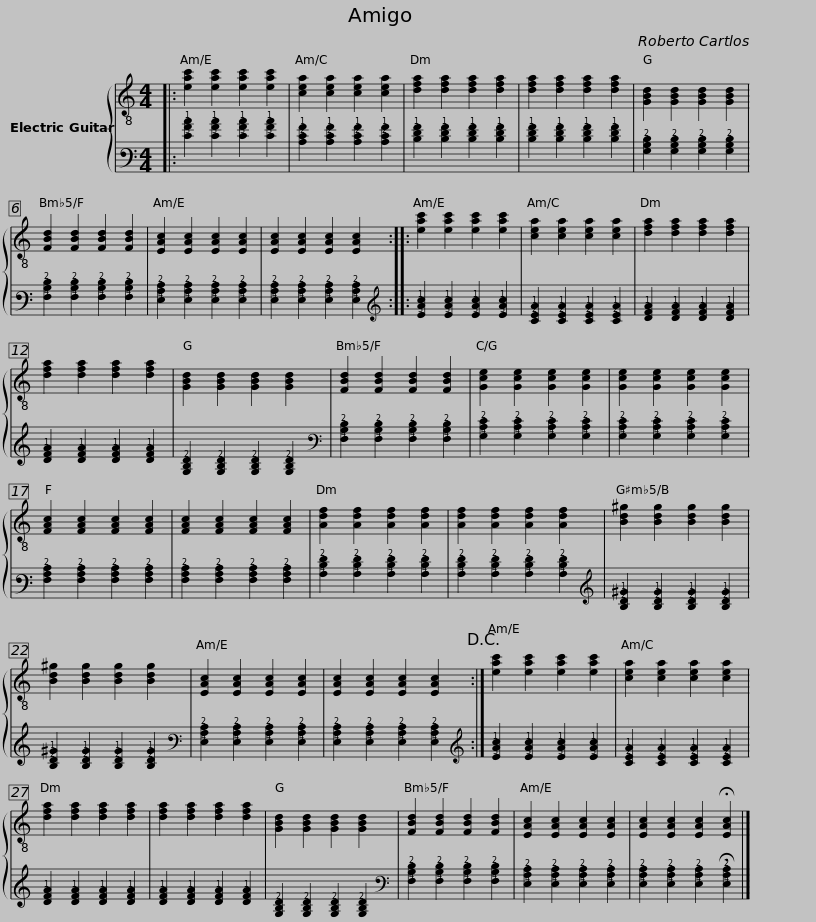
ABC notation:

X:1
%%score { 1 | 2 }
L:1/8
M:4/4
I:linebreak $
K:C
V:1 treble-8
V:2 tab stafflines=6 strings="E2,A2,D3,G3,B3,E4 nostems "
V:1
|: [eac']2 [eac']2 [eac']2 [eac']2 | [cea]2 [cea]2 [cea]2 [cea]2 | [dfa]2 [dfa]2 [dfa]2 [dfa]2 | [dfa]2 [dfa]2 [dfa]2 [dfa]2 | [GBd]2 [GBd]2 [GBd]2 [GBd]2 | %5
 [FBd]2 [FBd]2 [FBd]2 [FBd]2 | [EAc]2 [EAc]2 [EAc]2 [EAc]2 | [EAc]2 [EAc]2 [EAc]2 [EAc]2 ::$ [eac']2 [eac']2 [eac']2 [eac']2 | [cea]2 [cea]2 [cea]2 [cea]2 | %10
 [dfa]2 [dfa]2 [dfa]2 [dfa]2 | [dfa]2 [dfa]2 [dfa]2 [dfa]2 | [GBd]2 [GBd]2 [GBd]2 [GBd]2 | [FBd]2 [FBd]2 [FBd]2 [FBd]2 | [Gce]2 [Gce]2 [Gce]2 [Gce]2 | %15
 [Gce]2 [Gce]2 [Gce]2 [Gce]2 |$ [FAc]2 [FAc]2 [FAc]2 [FAc]2 | [FAc]2 [FAc]2 [FAc]2 [FAc]2 | [Adf]2 [Adf]2 [Adf]2 [Adf]2 | [Adf]2 [Adf]2 [Adf]2 [Adf]2 | %20
 [Bd^g]2 [Bdg]2 [Bdg]2 [Bdg]2 | [Bd^g]2 [Bdg]2 [Bdg]2 [Bdg]2 | [EAc]2 [EAc]2 [EAc]2 [EAc]2 | [EAc]2 [EAc]2 [EAc]2 [EAc]2!D.C.! :| [eac']2 [eac']2 [eac']2 [eac']2 |$ %25
 [cea]2 [cea]2 [cea]2 [cea]2 | [dfa]2 [dfa]2 [dfa]2 [dfa]2 | [dfa]2 [dfa]2 [dfa]2 [dfa]2 | [GBd]2 [GBd]2 [GBd]2 [GBd]2 | [FBd]2 [FBd]2 [FBd]2 [FBd]2 | %30
 [EAc]2 [EAc]2 [EAc]2 [EAc]2 | [EAc]2 [EAc]2 [EAc]2 !fermata![EAc]2 |] %32
V:2
|: [!3!E!2!A!1!c]2 [!3!E!2!A!1!c]2 [!3!E!2!A!1!c]2 [!3!E!2!A!1!c]2 | [!3!C!2!E!1!A]2 [!3!C!2!E!1!A]2 [!3!C!2!E!1!A]2 [!3!C!2!E!1!A]2 | [!3!D!2!F!1!A]2 [!3!D!2!F!1!A]2 [!3!D!2!F!1!A]2 [!3!D!2!F!1!A]2 | [!3!D!2!F!1!A]2 [!3!D!2!F!1!A]2 [!3!D!2!F!1!A]2 [!3!D!2!F!1!A]2 | [!4!G,!3!B,!2!D]2 [!4!G,!3!B,!2!D]2 [!4!G,!3!B,!2!D]2 [!4!G,!3!B,!2!D]2 | %5
 [!4!F,!3!B,!2!D]2 [!4!F,!3!B,!2!D]2 [!4!F,!3!B,!2!D]2 [!4!F,!3!B,!2!D]2 | [!4!E,!3!A,!2!C]2 [!4!E,!3!A,!2!C]2 [!4!E,!3!A,!2!C]2 [!4!E,!3!A,!2!C]2 | [!4!E,!3!A,!2!C]2 [!4!E,!3!A,!2!C]2 [!4!E,!3!A,!2!C]2 [!4!E,!3!A,!2!C]2 ::$ [!3!E!2!A!1!c]2 [!3!E!2!A!1!c]2 [!3!E!2!A!1!c]2 [!3!E!2!A!1!c]2 | [!3!C!2!E!1!A]2 [!3!C!2!E!1!A]2 [!3!C!2!E!1!A]2 [!3!C!2!E!1!A]2 | %10
 [!3!D!2!F!1!A]2 [!3!D!2!F!1!A]2 [!3!D!2!F!1!A]2 [!3!D!2!F!1!A]2 | [!3!D!2!F!1!A]2 [!3!D!2!F!1!A]2 [!3!D!2!F!1!A]2 [!3!D!2!F!1!A]2 | [!4!G,!3!B,!2!D]2 [!4!G,!3!B,!2!D]2 [!4!G,!3!B,!2!D]2 [!4!G,!3!B,!2!D]2 | [!4!F,!3!B,!2!D]2 [!4!F,!3!B,!2!D]2 [!4!F,!3!B,!2!D]2 [!4!F,!3!B,!2!D]2 | [!4!G,!3!C!2!E]2 [!4!G,!3!C!2!E]2 [!4!G,!3!C!2!E]2 [!4!G,!3!C!2!E]2 | %15
 [!4!G,!3!C!2!E]2 [!4!G,!3!C!2!E]2 [!4!G,!3!C!2!E]2 [!4!G,!3!C!2!E]2 |$ [!4!F,!3!A,!2!C]2 [!4!F,!3!A,!2!C]2 [!4!F,!3!A,!2!C]2 [!4!F,!3!A,!2!C]2 | [!4!F,!3!A,!2!C]2 [!4!F,!3!A,!2!C]2 [!4!F,!3!A,!2!C]2 [!4!F,!3!A,!2!C]2 | [!4!A,!3!D!2!F]2 [!4!A,!3!D!2!F]2 [!4!A,!3!D!2!F]2 [!4!A,!3!D!2!F]2 | [!4!A,!3!D!2!F]2 [!4!A,!3!D!2!F]2 [!4!A,!3!D!2!F]2 [!4!A,!3!D!2!F]2 | %20
 [!3!B,!2!D!1!^G]2 [!3!B,!2!D!1!G]2 [!3!B,!2!D!1!G]2 [!3!B,!2!D!1!G]2 | [!3!B,!2!D!1!^G]2 [!3!B,!2!D!1!G]2 [!3!B,!2!D!1!G]2 [!3!B,!2!D!1!G]2 | [!4!E,!3!A,!2!C]2 [!4!E,!3!A,!2!C]2 [!4!E,!3!A,!2!C]2 [!4!E,!3!A,!2!C]2 | [!4!E,!3!A,!2!C]2 [!4!E,!3!A,!2!C]2 [!4!E,!3!A,!2!C]2 [!4!E,!3!A,!2!C]2 :| [!3!E!2!A!1!c]2 [!3!E!2!A!1!c]2 [!3!E!2!A!1!c]2 [!3!E!2!A!1!c]2 |$ %25
 [!3!C!2!E!1!A]2 [!3!C!2!E!1!A]2 [!3!C!2!E!1!A]2 [!3!C!2!E!1!A]2 | [!3!D!2!F!1!A]2 [!3!D!2!F!1!A]2 [!3!D!2!F!1!A]2 [!3!D!2!F!1!A]2 | [!3!D!2!F!1!A]2 [!3!D!2!F!1!A]2 [!3!D!2!F!1!A]2 [!3!D!2!F!1!A]2 | [!4!G,!3!B,!2!D]2 [!4!G,!3!B,!2!D]2 [!4!G,!3!B,!2!D]2 [!4!G,!3!B,!2!D]2 | [!4!F,!3!B,!2!D]2 [!4!F,!3!B,!2!D]2 [!4!F,!3!B,!2!D]2 [!4!F,!3!B,!2!D]2 | %30
 [!4!E,!3!A,!2!C]2 [!4!E,!3!A,!2!C]2 [!4!E,!3!A,!2!C]2 [!4!E,!3!A,!2!C]2 | [!4!E,!3!A,!2!C]2 [!4!E,!3!A,!2!C]2 [!4!E,!3!A,!2!C]2 !fermata![!4!E,!3!A,!2!C]2 |] %32
